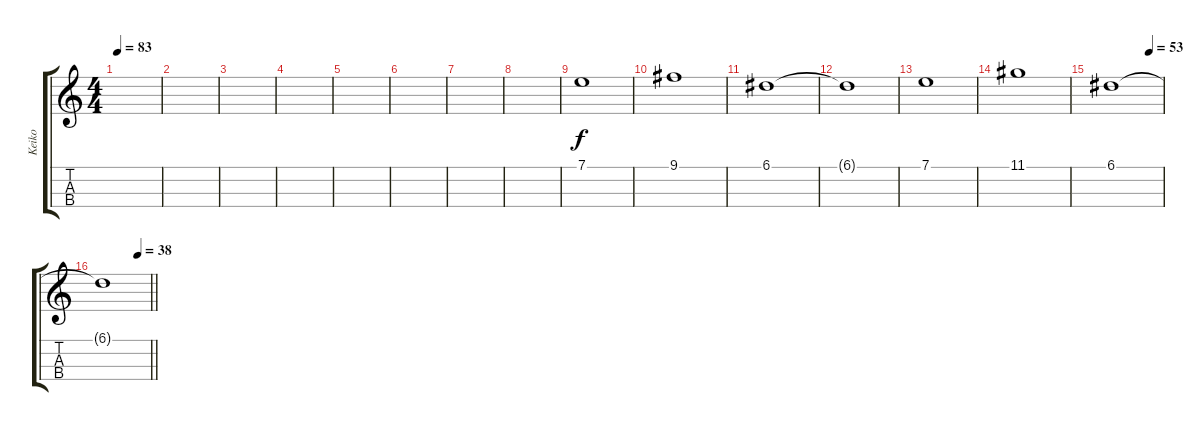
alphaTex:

\track ("Keiko" "Keiko") {instrument viola}
\staff {score tabs}
\tuning (A4 D4 G3 C3) {hide}
\ts (4 4)
\section ("" "")
\tempo 83
\clef g2
\ks c
|
|
|
|
|
|
|
|
7.1.1{volume 6} |
9.1.1 |
6.1.1{volume 4} |
6.1{t}.1 |
7.1.1{volume 6} |
11.1.1 |
\tempo (53 0.75)
6.1.1{volume 4} |
\tempo (38 0.75)
\barLineRight lightlight
6.1{t}.1
